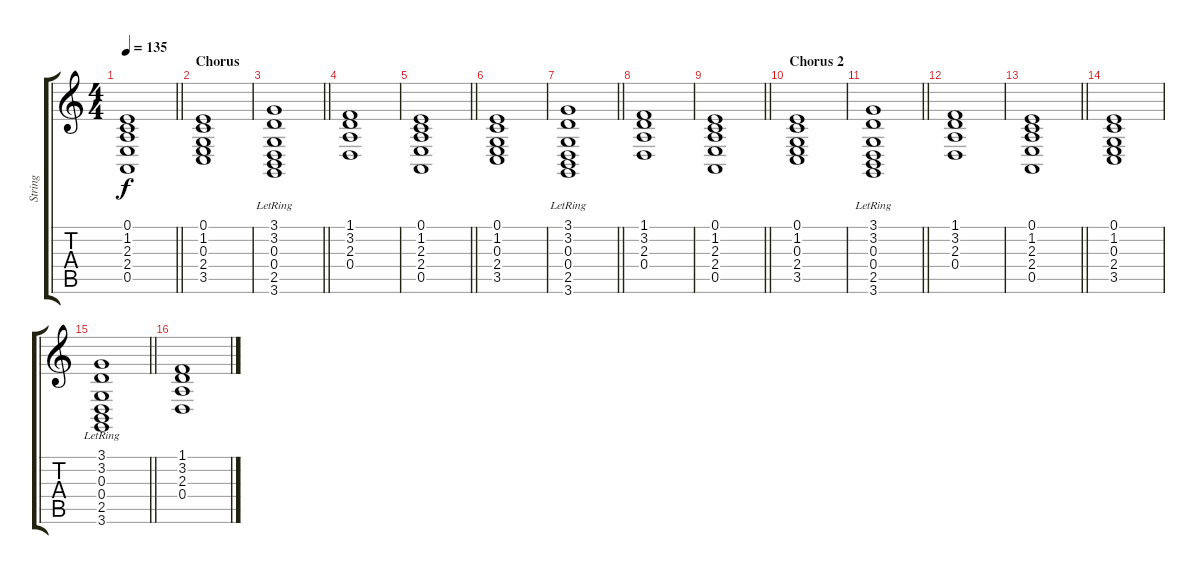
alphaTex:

\track ("String" "String") {instrument stringensemble1}
\staff {score tabs}
\tuning (E4 B3 G3 D3 A2 E2) {hide}
\ts (4 4)
\tempo 135
\clef g2
\barLineRight lightlight
\ks c
(0.1 1.2 2.3 2.4 0.5).1{dy f} |
\section ("" "Chorus")
(0.1 1.2 0.3 2.4 3.5).1 |
\barLineRight lightlight
(3.1 3.2 0.3 0.4 2.5 3.6{lr}).1 |
(1.1 3.2 2.3 0.4).1 |
\barLineRight lightlight
(0.1 1.2 2.3 2.4 0.5).1 |
(0.1 1.2 0.3 2.4 3.5).1 |
\barLineRight lightlight
(3.1 3.2 0.3 0.4 2.5 3.6{lr}).1 |
(1.1 3.2 2.3 0.4).1 |
\barLineRight lightlight
(0.1 1.2 2.3 2.4 0.5).1 |
\section ("" "Chorus 2")
(0.1 1.2 0.3 2.4 3.5).1 |
\barLineRight lightlight
(3.1 3.2 0.3 0.4 2.5 3.6{lr}).1 |
(1.1 3.2 2.3 0.4).1 |
\barLineRight lightlight
(0.1 1.2 2.3 2.4 0.5).1 |
(0.1 1.2 0.3 2.4 3.5).1 |
\barLineRight lightlight
(3.1 3.2 0.3 0.4 2.5 3.6{lr}).1 |
(1.1 3.2 2.3 0.4).1
